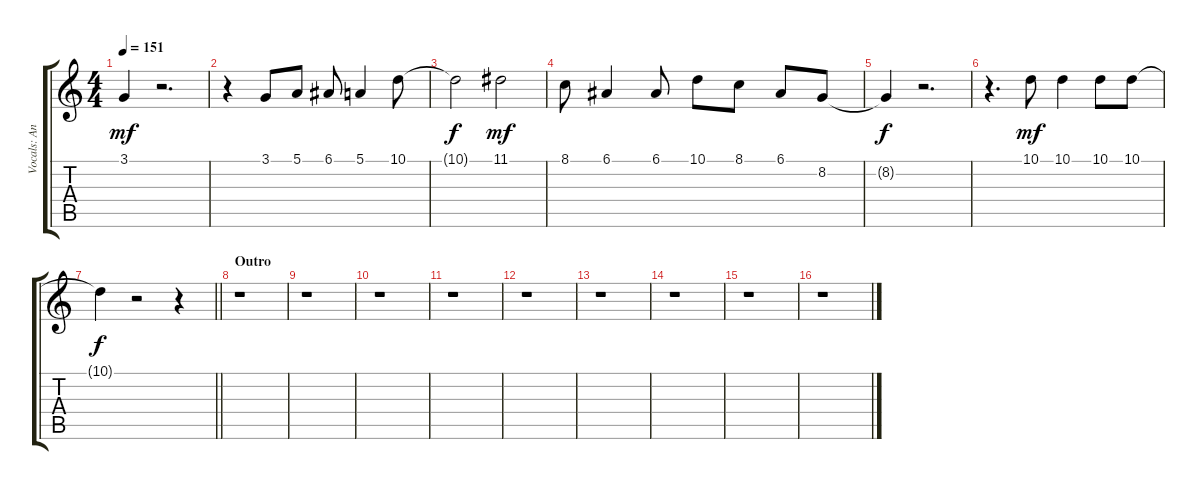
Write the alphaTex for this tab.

\track ("Vocals: Ann Wilson" "Vocals: An") {instrument lead8bassandlead}
\staff {score tabs}
\tuning (E4 B3 G3 D3 A2 E2) {hide}
\ts (4 4)
\tempo 151
\clef g2
\ks c
3.1.4{dy mf} r.2{d} |
r.4 3.1.8 5.1.8 6.1.8 5.1.4 10.1.8 |
10.1{t}.2{dy f} 11.1.2{dy mf} |
8.1.8 6.1.4 6.1.8 10.1.8 8.1.8 6.1.8 8.2.8 |
8.2{t}.4{dy f} r.2{d} |
r.4{d} 10.1.8{dy mf} 10.1.4 10.1.8 10.1.8 |
\barLineRight lightlight
10.1{t}.4{dy f} r.2 r.4 |
\section ("" "Outro")
r.1 |
r.1 |
r.1 |
r.1 |
r.1 |
r.1 |
r.1 |
r.1 |
r.1
